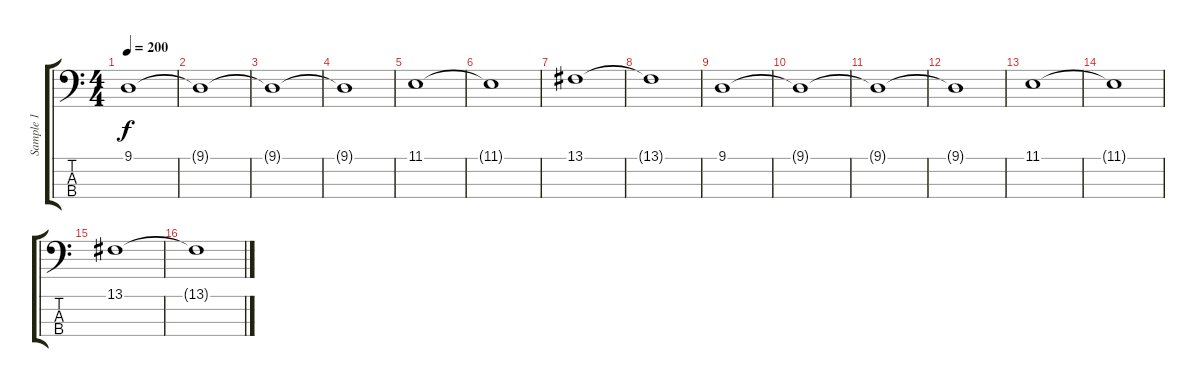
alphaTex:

\track ("Sample 1" "Sample 1") {instrument stringensemble1}
\staff {score tabs}
\tuning (F2 C2 G1 C1) {hide}
\ts (4 4)
\tempo 200
\clef f4
\ks c
9.1.1{dy f volume 16} |
9.1{t}.1 |
9.1{t}.1 |
9.1{t}.1 |
11.1.1 |
11.1{t}.1 |
13.1.1 |
13.1{t}.1 |
9.1.1{volume 16} |
9.1{t}.1 |
9.1{t}.1 |
9.1{t}.1 |
11.1.1 |
11.1{t}.1 |
13.1.1 |
13.1{t}.1
